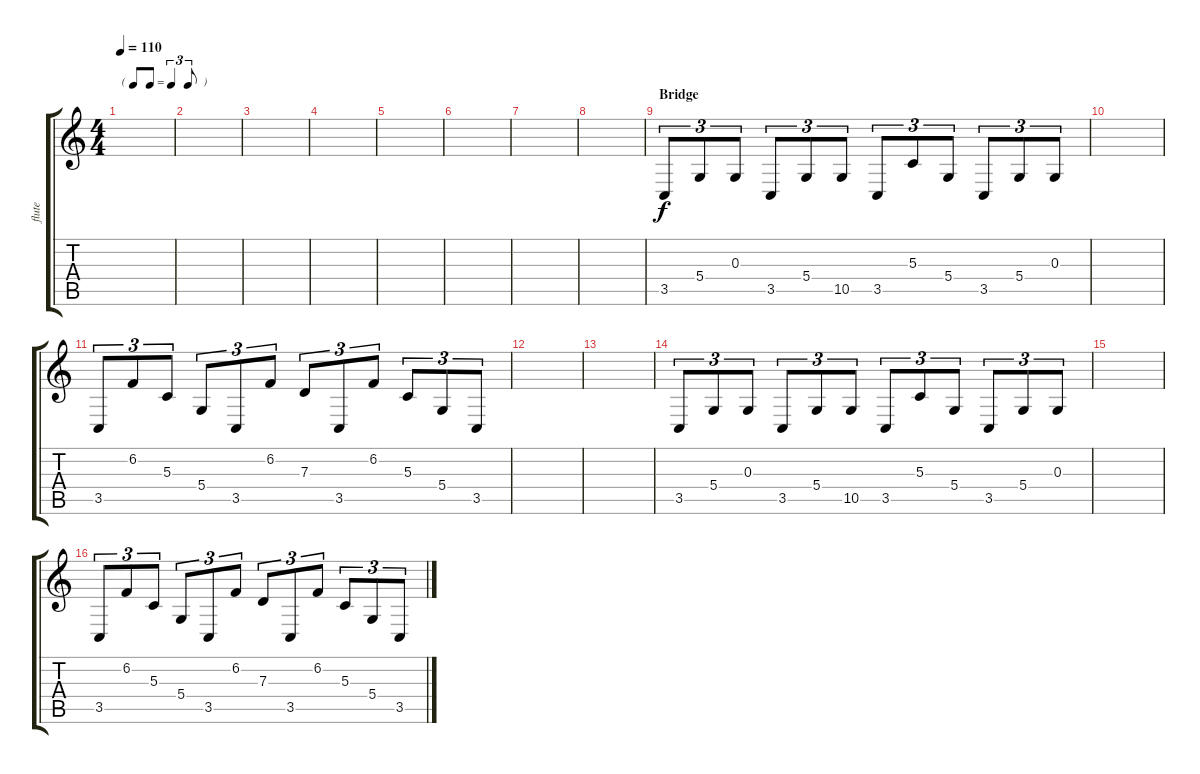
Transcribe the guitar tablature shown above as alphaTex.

\track ("flute" "flute") {instrument flute}
\staff {score tabs}
\tuning (E4 B3 G3 D3 A2 E2) {hide}
\ts (4 4)
\tf triplet8th
\tempo 110
\clef g2
\ks c
|
|
|
|
|
|
|
|
\section ("" "Bridge")
3.5.8{tu (3 2)} 5.4.8{tu (3 2)} 0.3.8{tu (3 2)} 3.5.8{tu (3 2)} 5.4.8{tu (3 2)} 10.5.8{tu (3 2)} 3.5.8{tu (3 2)} 5.3.8{tu (3 2)} 5.4.8{tu (3 2)} 3.5.8{tu (3 2)} 5.4.8{tu (3 2)} 0.3.8{tu (3 2)} |
|
3.5.8{tu (3 2)} 6.2.8{tu (3 2)} 5.3.8{tu (3 2)} 5.4.8{tu (3 2)} 3.5.8{tu (3 2)} 6.2.8{tu (3 2)} 7.3.8{tu (3 2)} 3.5.8{tu (3 2)} 6.2.8{tu (3 2)} 5.3.8{tu (3 2)} 5.4.8{tu (3 2)} 3.5.8{tu (3 2)} |
|
|
3.5.8{tu (3 2)} 5.4.8{tu (3 2)} 0.3.8{tu (3 2)} 3.5.8{tu (3 2)} 5.4.8{tu (3 2)} 10.5.8{tu (3 2)} 3.5.8{tu (3 2)} 5.3.8{tu (3 2)} 5.4.8{tu (3 2)} 3.5.8{tu (3 2)} 5.4.8{tu (3 2)} 0.3.8{tu (3 2)} |
|
3.5.8{tu (3 2)} 6.2.8{tu (3 2)} 5.3.8{tu (3 2)} 5.4.8{tu (3 2)} 3.5.8{tu (3 2)} 6.2.8{tu (3 2)} 7.3.8{tu (3 2)} 3.5.8{tu (3 2)} 6.2.8{tu (3 2)} 5.3.8{tu (3 2)} 5.4.8{tu (3 2)} 3.5.8{tu (3 2)}
